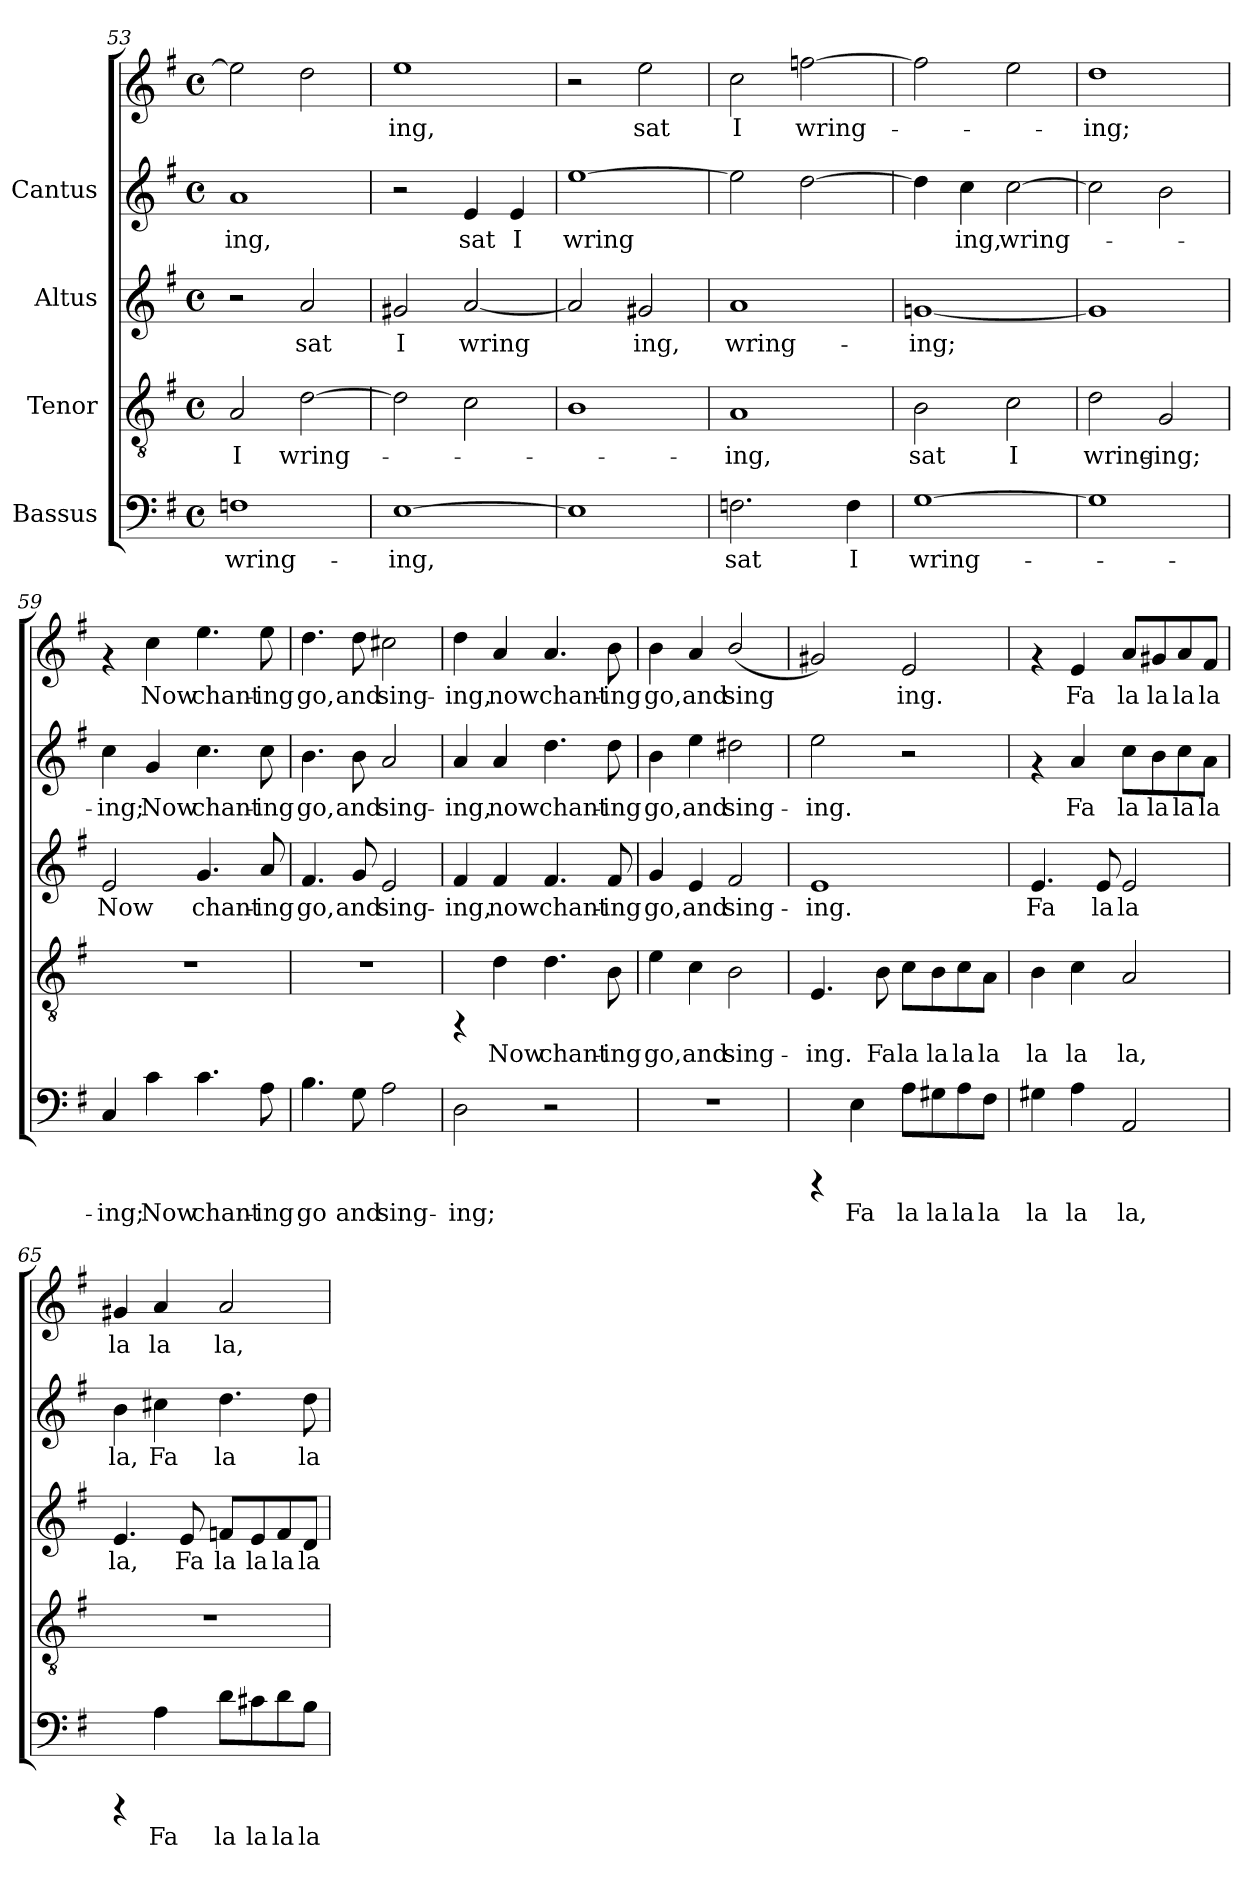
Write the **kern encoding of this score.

**kern	**text	**kern	**text	**kern	**text	**kern	**text	**kern	**text
*part4	*part4	*part3	*part3	*part2	*part2	*part1	*part1	*part1	*part1
*staff5	*staff5	*staff4	*staff4	*staff3	*staff3	*staff2	*staff2	*staff1	*staff1
*I"Bassus	*	*I"Tenor	*	*I"Altus	*	*I"Cantus	*	*	*
*clefF4	*	*clefGv2	*	*clefG2	*	*clefG2	*	*clefG2	*
*k[f#]	*	*k[f#]	*	*k[f#]	*	*k[f#]	*	*k[f#]	*
*G:	*	*G:	*	*G:	*	*G:	*	*G:	*
*M4/4	*	*M4/4	*	*M4/4	*	*M4/4	*	*M4/4	*
*met(c)	*	*met(c)	*	*met(c)	*	*met(c)	*	*met(c)	*
=53	=53	=53	=53	=53	=53	=53	=53	=53	=53
!	!LO:LY:b:cj	!	!LO:LY:b:cj	!	!	!	!LO:LY:b:cj	!	!
1Fn	wring-	2A/	I	2r	.	1a	-ing,	2ee\]	.
!	!	!	!LO:LY:b:cj	!	!LO:LY:b:cj	!	!	!	!
.	.	[>2d\	wring-	2a/	sat	.	.	2dd\	.
=54	=54	=54	=54	=54	=54	=54	=54	=54	=54
!	!LO:LY:b:cj	!	!	!	!LO:LY:b:cj	!	!	!	!LO:LY:b:cj
[>1E	-ing,	2d\]	.	2g#X/	I	2r	.	1ee	ing,
!	!	!	!	!	!LO:LY:b:cj	!	!LO:LY:b:cj	!	!
.	.	2c\	.	[<2a/	wring-	4e/	sat	.	.
!	!	!	!	!	!	!	!LO:LY:b:cj	!	!
.	.	.	.	.	.	4e/	I	.	.
=55	=55	=55	=55	=55	=55	=55	=55	=55	=55
!	!	!	!	!	!LO:LY:b:cj	!	!LO:LY:b:cj	!	!
1E]	.	1B	.	2a/]	-	[>1ee	wring-	2r	.
!	!	!	!	!	!LO:LY:b:cj	!	!	!	!LO:LY:b:cj
.	.	.	.	2g#X/	ing,	.	.	2ee\	sat
=56	=56	=56	=56	=56	=56	=56	=56	=56	=56
!	!LO:LY:b:cj	!	!LO:LY:b:cj	!	!LO:LY:b:cj	!	!	!	!LO:LY:b:cj
2.Fn\	sat	1A	-ing,	1a	wring-	2ee\]	.	2cc\	-I
!	!	!	!	!	!	!	!	!	!LO:LY:b:cj
.	.	.	.	.	.	[>2dd\	.	[>2ffn\	wring-
!	!LO:LY:b:cj	!	!	!	!	!	!	!	!
4F\	I	.	.	.	.	.	.	.	.
!!LO:LB:g=z
=57	=57	=57	=57	=57	=57	=57	=57	=57	=57
!	!LO:LY:b:cj	!	!LO:LY:b:cj	!	!LO:LY:b:cj	!	!LO:LY:b:cj	!	!
[>1G	wring-	2B\	sat	[<1gn	-ing;	4dd\]	-	2ffn\]	.
!	!	!	!	!	!	!	!LO:LY:b:cj	!	!
.	.	.	.	.	.	4cc\	ing,	.	.
!	!	!	!LO:LY:b:cj	!	!	!	!LO:LY:b:cj	!	!
.	.	2c\	I	.	.	[>2cc\	wring-	2ee\	.
=58	=58	=58	=58	=58	=58	=58	=58	=58	=58
!	!	!	!LO:LY:b:cj	!	!	!	!	!	!LO:LY:b:cj
1G]	.	2d\	wring-	1g]	.	2cc\]	.	1dd	-ing;
!	!	!	!LO:LY:b:cj	!	!	!	!	!	!
.	.	2G/	-ing;	.	.	2b\	.	.	.
=59	=59	=59	=59	=59	=59	=59	=59	=59	=59
!	!LO:LY:b:cj	!	!	!	!LO:LY:b:cj	!	!LO:LY:b:cj	!	!
4C/	-ing;	1r	.	2e/	Now	4cc\	ing;	4rf	.
!	!LO:LY:b:cj	!	!	!	!	!	!LO:LY:b:cj	!	!LO:LY:b:cj
4c\	Now	.	.	.	.	4g/	Now	4cc\	Now
!	!LO:LY:b:cj	!	!	!	!LO:LY:b:cj	!	!LO:LY:b:cj	!	!LO:LY:b:cj
4.c\	chant-	.	.	4.g/	chant-	4.cc\	chant-	4.ee\	chant-
!	!LO:LY:b:cj	!	!	!	!LO:LY:b:cj	!	!LO:LY:b:cj	!	!LO:LY:b:cj
8A\	-ing	.	.	8a/	-ing	8cc\	-ing	8ee\	-ing
=60	=60	=60	=60	=60	=60	=60	=60	=60	=60
!	!LO:LY:b:cj	!	!	!	!LO:LY:b:cj	!	!LO:LY:b:cj	!	!LO:LY:b:cj
4.B\	go	1r	.	4.f#/	go,	4.b\	-go,	4.dd\	go,
!	!LO:LY:b:cj	!	!	!	!LO:LY:b:cj	!	!LO:LY:b:cj	!	!LO:LY:b:cj
8G\	and	.	.	8g/	and	8b\	and	8dd\	and
!	!LO:LY:b:cj	!	!	!	!LO:LY:b:cj	!	!LO:LY:b:cj	!	!LO:LY:b:cj
2A\	sing-	.	.	2e/	sing-	2a/	sing-	2cc#X\	sing-
=61	=61	=61	=61	=61	=61	=61	=61	=61	=61
!	!LO:LY:b:cj	!	!	!	!LO:LY:b:cj	!	!LO:LY:b:cj	!	!LO:LY:b:cj
2D\	-ing;	4rFF	.	4f#/	-ing,	4a/	ing,	4dd\	-ing,
!	!	!	!LO:LY:b:cj	!	!LO:LY:b:cj	!	!LO:LY:b:cj	!	!LO:LY:b:cj
.	.	4d\	Now	4f#/	now	4a/	now	4a/	now
!	!	!	!LO:LY:b:cj	!	!LO:LY:b:cj	!	!LO:LY:b:cj	!	!LO:LY:b:cj
2r	.	4.d\	chant-	4.f#/	chant-	4.dd\	chant-	4.a/	chant-
!	!	!	!LO:LY:b:cj	!	!LO:LY:b:cj	!	!LO:LY:b:cj	!	!LO:LY:b:cj
.	.	8B\	-ing	8f#/	-ing	8dd\	-ing	8b\	-ing
=62	=62	=62	=62	=62	=62	=62	=62	=62	=62
!	!	!	!LO:LY:b:cj	!	!LO:LY:b:cj	!	!LO:LY:b:cj	!	!LO:LY:b:cj
1r	.	4e\	go,	4g/	go,	4b\	-go,	4b\	go,
!	!	!	!LO:LY:b:cj	!	!LO:LY:b:cj	!	!LO:LY:b:cj	!	!LO:LY:b:cj
.	.	4c\	and	4e/	and	4ee\	and	4a/	and
!	!	!	!LO:LY:b:cj	!	!LO:LY:b:cj	!	!LO:LY:b:cj	!	!LO:LY:b:cj
.	.	2B\	sing-	2f#/	sing-	2dd#X\	sing-	(<2b/	sing-
!!LO:LB:g=z
=63	=63	=63	=63	=63	=63	=63	=63	=63	=63
!	!	!	!LO:LY:b:cj	!	!LO:LY:b:cj	!	!LO:LY:b:cj	!	!LO:LY:b:cj
4rCCC	.	4.E/	-ing.	1e	-ing.	2ee\	ing.	2g#X/)	-
!	!LO:LY:b:cj	!	!	!	!	!	!	!	!
4E\	Fa	.	.	.	.	.	.	.	.
!	!	!	!LO:LY:b:cj	!	!	!	!	!	!
.	.	8B\	Fa	.	.	.	.	.	.
!	!LO:LY:b:cj	!	!LO:LY:b:cj	!	!	!	!	!	!LO:LY:b:cj
8A\L	la	8c\L	la	.	.	2r	.	2e/	ing.
!	!LO:LY:b:cj	!	!LO:LY:b:cj	!	!	!	!	!	!
8G#X\	la	8B\	la	.	.	.	.	.	.
!	!LO:LY:b:cj	!	!LO:LY:b:cj	!	!	!	!	!	!
8A\	la	8c\	la	.	.	.	.	.	.
!	!LO:LY:b:cj	!	!LO:LY:b:cj	!	!	!	!	!	!
8F#\J	la	8A\J	la	.	.	.	.	.	.
=64	=64	=64	=64	=64	=64	=64	=64	=64	=64
!	!LO:LY:b:cj	!	!LO:LY:b:cj	!	!LO:LY:b:cj	!	!	!	!
4G#X\	la	4B\	la	4.e/	Fa	4rf	.	4rf	.
!	!LO:LY:b:cj	!	!LO:LY:b:cj	!	!	!	!LO:LY:b:cj	!	!LO:LY:b:cj
4A\	la	4c\	la	.	.	4a/	Fa	4e/	Fa
!	!	!	!	!	!LO:LY:b:cj	!	!	!	!
.	.	.	.	8e/	la	.	.	.	.
!	!LO:LY:b:cj	!	!LO:LY:b:cj	!	!LO:LY:b:cj	!	!LO:LY:b:cj	!	!LO:LY:b:cj
2AA/	la,	2A/	la,	2e/	la	8cc\L	la	8a/L	la
!	!	!	!	!	!	!	!LO:LY:b:cj	!	!LO:LY:b:cj
.	.	.	.	.	.	8b\	la	8g#X/	la
!	!	!	!	!	!	!	!LO:LY:b:cj	!	!LO:LY:b:cj
.	.	.	.	.	.	8cc\	la	8a/	la
!	!	!	!	!	!	!	!LO:LY:b:cj	!	!LO:LY:b:cj
.	.	.	.	.	.	8a\J	la	8f#/J	la
=65	=65	=65	=65	=65	=65	=65	=65	=65	=65
!	!	!	!	!	!LO:LY:b:cj	!	!LO:LY:b:cj	!	!LO:LY:b:cj
4rCCC	.	1r	.	4.e/	la,	4b\	la,	4g#X/	la
!	!LO:LY:b:cj	!	!	!	!	!	!LO:LY:b:cj	!	!LO:LY:b:cj
4A\	Fa	.	.	.	.	4cc#X\	Fa	4a/	la
!	!	!	!	!	!LO:LY:b:cj	!	!	!	!
.	.	.	.	8e/	Fa	.	.	.	.
!	!LO:LY:b:cj	!	!	!	!LO:LY:b:cj	!	!LO:LY:b:cj	!	!LO:LY:b:cj
8d\L	la	.	.	8fn/L	la	4.dd\	la	2a/	la,
!	!LO:LY:b:cj	!	!	!	!LO:LY:b:cj	!	!	!	!
8c#X\	la	.	.	8e/	la	.	.	.	.
!	!LO:LY:b:cj	!	!	!	!LO:LY:b:cj	!	!	!	!
8d\	la	.	.	8f/	la	.	.	.	.
!	!LO:LY:b:cj	!	!	!	!LO:LY:b:cj	!	!LO:LY:b:cj	!	!
8B\J	la	.	.	8d/J	la	8dd\	la	.	.
=	=	=	=	=	=	=	=	=	=
*-	*-	*-	*-	*-	*-	*-	*-	*-	*-
